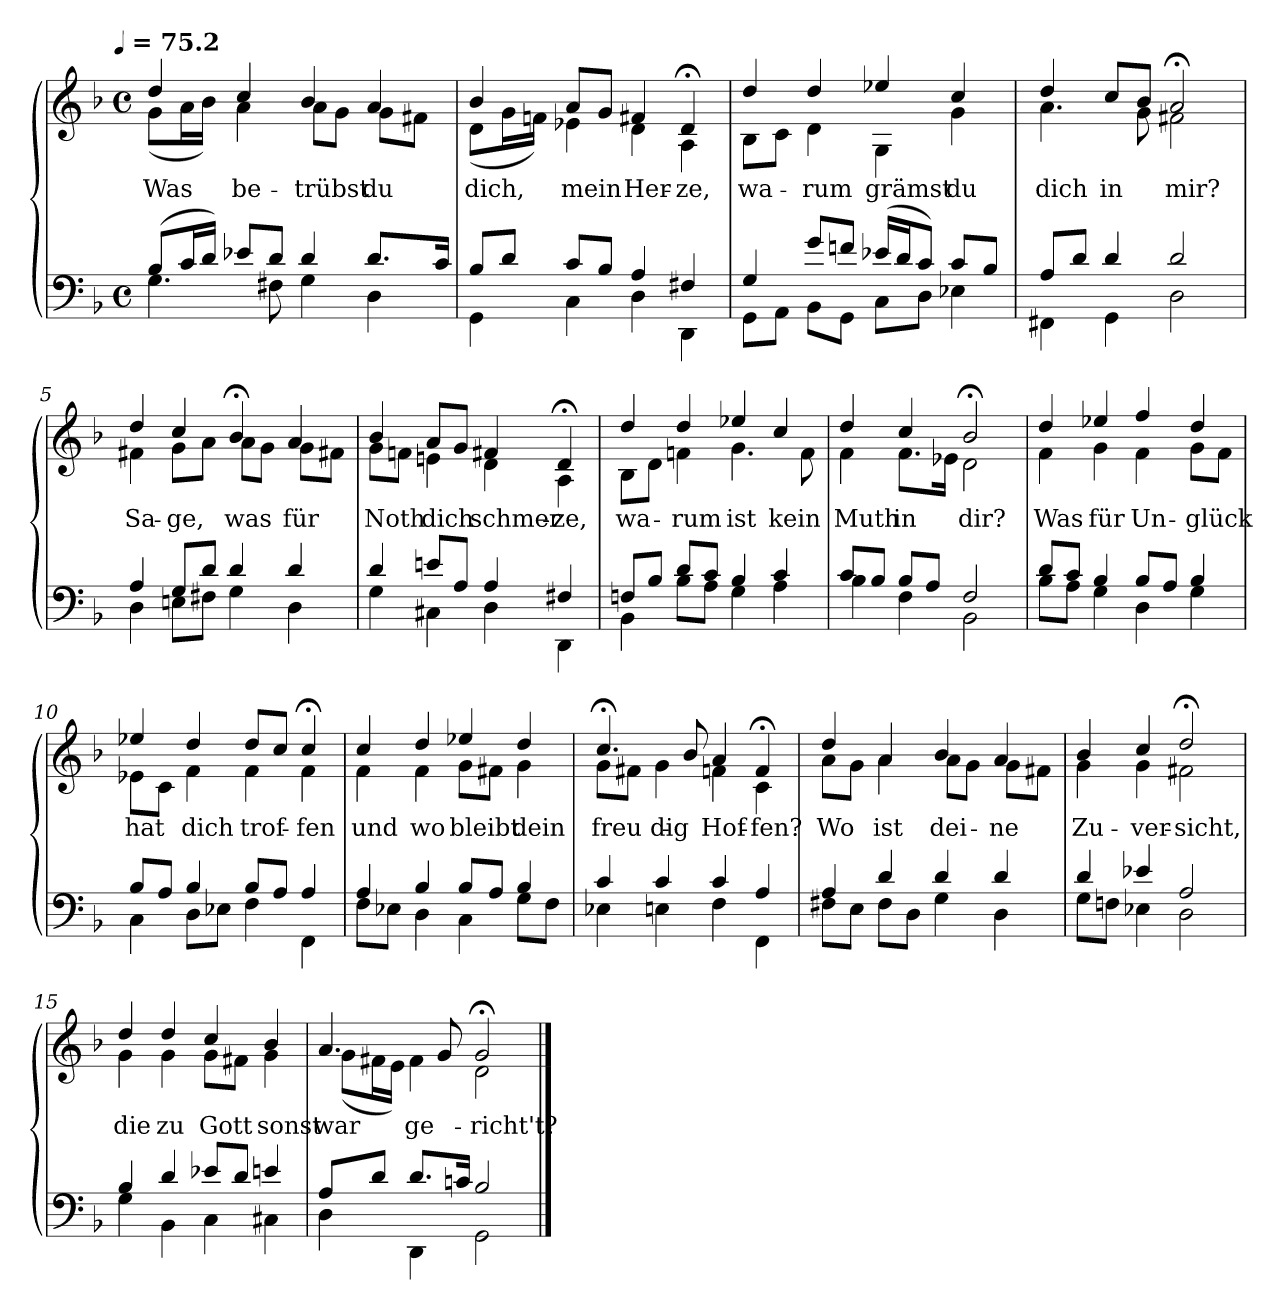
**kern	**kern	**text	**dynam
*part1	*part1	*part1	*part1
*staff2	*staff1	*staff1	*staff1/2
*clefF4	*clefG2	*	*
*k[b-]	*k[b-]	*	*
!!LO:TX:omd:t=[quarter] = 75.2
*M4/4	*M4/4	*	*
*met(c)	*met(c)	*	*
*MM75	*MM75	*	*
=1	=1	=1	=1
*^	*^	*	*
(8B-L	4.G	4dd	(8gL	Was	.
16cL	.	.	16aL	.	.
16dJJ)	.	.	16b-JJ)	.	.
8e-XL	.	4cc	4a	be-	.
8dJ	8F#X	.	.	.	.
4d	4G	4b-	8aL	-trübst	.
.	.	.	8gJ	.	.
8.dL	4D	4a	8gL	du	.
.	.	.	8f#XJ	.	.
16cJk	.	.	.	.	.
=2	=2	=2	=2	=2	=2
*	*	*MM73	*	*	*
8B-L	4GG	4b-	(8dL	dich,	.
8dJ	.	.	16gL	.	.
.	.	.	16fnJJ)	.	.
8cL	4C	8aL	4e-X	mein	♩ = 72
8B-J	.	8gJ	.	.	.
4A	4D	4f#X	4d	Her-	♩ = 70
4F#X	4DD	4d;<	4A	-ze,	.
=3	=3	=3	=3	=3	=3
*	*	*MM75	*	*	*
4G	8GGL	4dd	8B-L	wa-	.
.	8AAJ	.	8cJ	.	.
8gL	8BB-L	4dd	4d	-rum	.
8fnJ	8GGJ	.	.	.	.
(16e-XLL	8CL	4ee-X	4G	grämst	.
16dJ	.	.	.	.	.
8cJ)	8DJ	.	.	.	.
8cL	4E-X	4cc	4g	du	♩ = 74
8B-J	.	.	.	.	.
=4	=4	=4	=4	=4	=4
*	*	*MM71	*	*	*
8AL	4FF#X	4dd	4.a	dich	.
8dJ	.	.	.	.	.
4d	4GG	8ccL	.	in	.
.	.	8b-J	8g	.	.
2d	2D	2a;<	2f#X	mir?	.
!!LO:LB:g=z	!!
=5	=5	=5	=5	=5	=5
*	*	*MM74	*	*	*
4A	4D	4dd	4f#X	Sa-	.
8GL	8EnL	4cc	8gL	-ge,	.
8dJ	8F#XJ	.	8aJ	.	.
4d	4G	4b-;<	8aL	was	.
.	.	.	8gJ	.	.
4d	4D	4a	8gL	für	.
.	.	.	8f#XJ	.	.
=6	=6	=6	=6	=6	=6
*	*	*MM73	*	*	*
4d	4G	4b-	8gL	Noth	.
.	.	.	8fnJ	.	.
8enL	4C#X	8aL	4en	dich	♩ = 72
8AJ	.	8gJ	.	.	.
4A	4D	4f#X	4d	schmer-	♩ = 70
4F#X	4DD	4d;<	4A	-ze,	.
=7	=7	=7	=7	=7	=7
*	*	*MM74	*	*	*
8FnL	4BB-	4dd	8B-L	wa-	.
8B-J	.	.	8dJ	.	.
8dL	8B-L	4dd	4fn	-rum	.
8cJ	8AJ	.	.	.	.
4B-	4G	4ee-X	4.g	ist	.
4c	4A	4cc	.	kein	.
.	.	.	8f	.	.
=8	=8	=8	=8	=8	=8
*	*	*MM72	*	*	*
8cL	4B-	4dd	4f	Muth	.
8B-J	.	.	.	.	.
8B-L	4F	4cc	8.fL	in	♩ = 69
8AJ	.	.	.	.	.
.	.	.	16e-XJk	.	.
2F	2BB-	2b-;<	2d	dir?	.
!!LO:LB:g=z	!!
=9	=9	=9	=9	=9	=9
*	*	*MM73	*	*	*
8dL	8B-L	4dd	4f	Was	.
8cJ	8AJ	.	.	.	.
4B-	4G	4ee-X	4g	für	.
8B-L	4D	4ff	4f	Un-	.
8AJ	.	.	.	.	.
4B-	4G	4dd	8gL	-glück	.
.	.	.	8fJ	.	.
=10	=10	=10	=10	=10	=10
8B-L	4C	4ee-X	8e-XL	hat	.
8AJ	.	.	8cJ	.	.
4B-	8DL	4dd	4f	dich	.
.	8E-XJ	.	.	.	.
8B-L	4F	8ddL	4f	trof-	.
8AJ	.	8ccJ	.	.	.
4A	4FF	4cc;<	4f	-fen	.
=11	=11	=11	=11	=11	=11
4A	8FL	4cc	4f	und	.
.	8E-XJ	.	.	.	.
4B-	4D	4dd	4f	wo	.
8B-L	4C	4ee-X	8gL	bleibt	.
8AJ	.	.	8f#XJ	.	.
4B-	8GL	4dd	4g	dein	.
.	8FJ	.	.	.	.
=12	=12	=12	=12	=12	=12
4c	4E-X	4.cc;<	8gL	freu-	.
.	.	.	8f#XJ	.	.
4c	4En	.	4g	dig	.
.	.	8b-	.	.	♩ = 72.8
4c	4F	4a	4fn	Hof-	♩ = 70
4A	4FF	4f;<	4c	-fen?	.
!!LO:LB:g=z	!!
=13	=13	=13	=13	=13	=13
*	*	*MM73	*	*	*
4A	8F#XL	4dd	8aL	Wo	.
.	8EJ	.	8gJ	.	.
4d	8F#L	4a	4a	ist	.
.	8DJ	.	.	.	.
4d	4G	4b-	8aL	dei-	♩ = 74
.	.	.	8gJ	.	.
4d	4D	4a	8gL	-ne	♩ = 73
.	.	.	8f#XJ	.	.
=14	=14	=14	=14	=14	=14
*	*	*MM72	*	*	*
4d	8GL	4b-	4g	Zu-	.
.	8FnJ	.	.	.	.
4e-X	4E-X	4cc	4g	-ver-	♩ = 68
2A	2D	2dd;<	2f#X	-sicht,	.
=15	=15	=15	=15	=15	=15
*	*	*MM69	*	*	*
4B-	4G	4dd	4g	die	.
4d	4BB-	4dd	4g	zu	.
8e-XL	4C	4cc	8gL	Gott	♩ = 71
8dJ	.	.	8f#XJ	.	.
4en	4C#X	4b-	4g	sonst	♩ = 70
=16	=16	=16	=16	=16	=16
*	*	*MM66	*	*	*
8AL	4D	4.a	(8gL	war	.
8dJ	.	.	16f#XL	.	.
.	.	.	16eJJ)	.	.
8.dL	4DD	.	4f#	ge-	.
.	.	8g	.	.	♩ = 55
16cnJk	.	.	.	.	.
2B-	2GG	2g;<	2d	-richt't?	.
*v	*v	*	*	*	*
*	*v	*v	*	*
==	==	==	==
*-	*-	*-	*-
